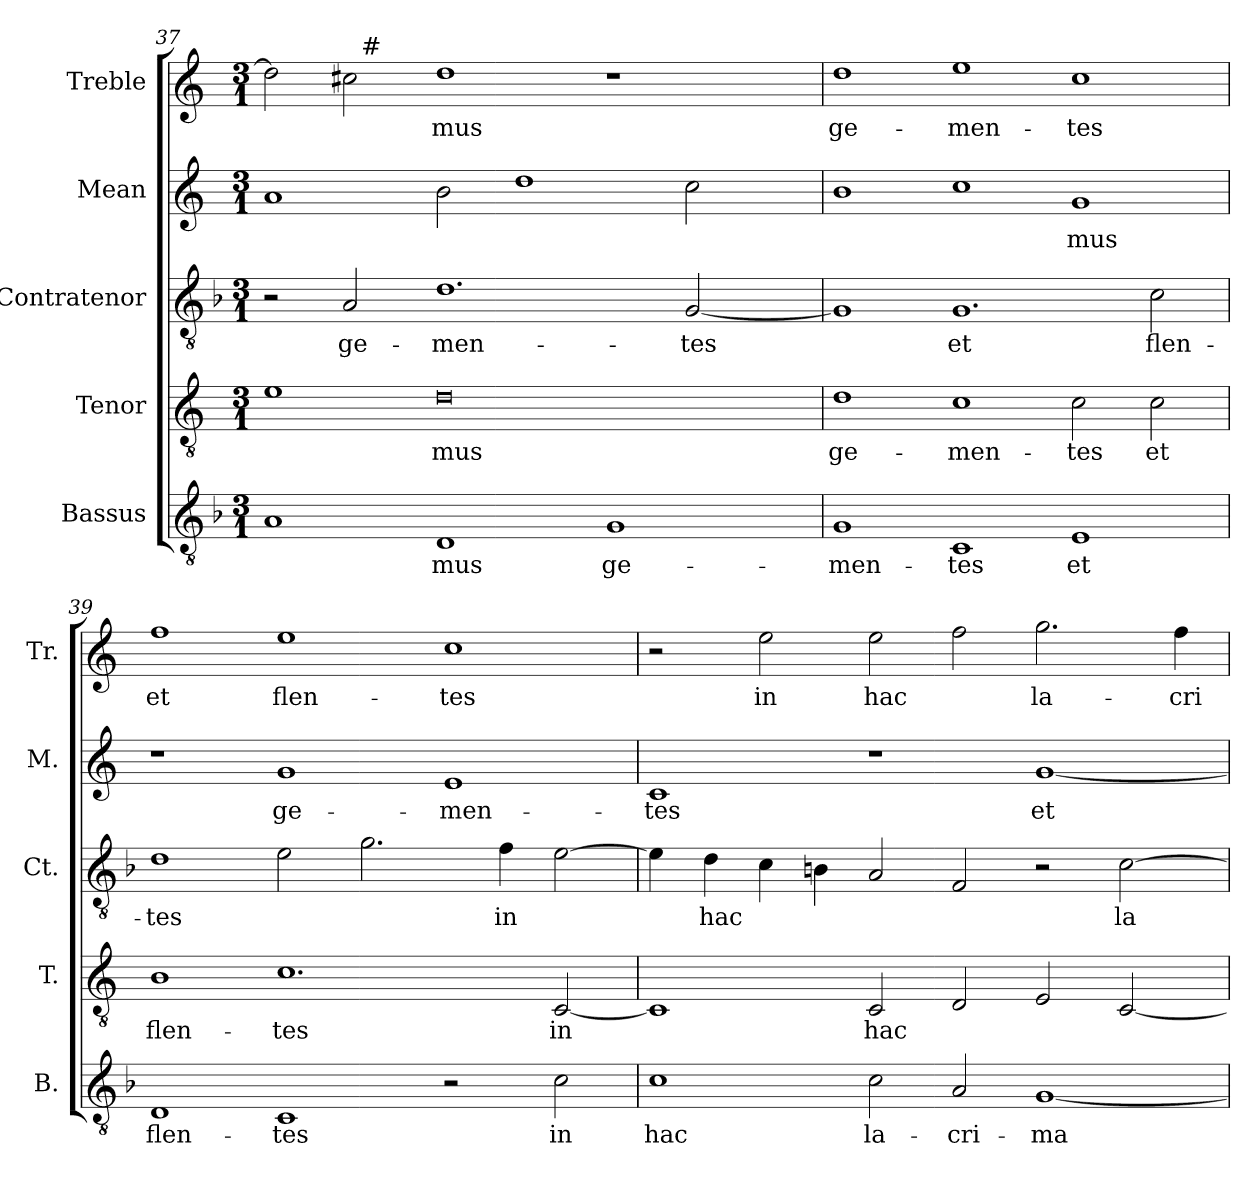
**kern	**text	**kern	**text	**kern	**text	**kern	**text	**kern	**text
*part5	*part5	*part4	*part4	*part3	*part3	*part2	*part2	*part1	*part1
*staff5	*staff5	*staff4	*staff4	*staff3	*staff3	*staff2	*staff2	*staff1	*staff1
*I"Bassus	*	*I"Tenor	*	*I"Contratenor	*	*I"Mean	*	*I"Treble	*
*I'B.	*	*I'T.	*	*I'Ct.	*	*I'M.	*	*I'Tr.	*
*clefGv2	*	*clefGv2	*	*clefGv2	*	*clefG2	*	*clefG2	*
*ITrd7c12	*	*ITrd7c12	*	*ITrd7c12	*	*	*	*	*
*k[b-]	*	*k[]	*	*k[b-]	*	*k[]	*	*k[]	*
*F:	*	*	*	*F:	*	*C:	*	*C:	*
*M3/1	*	*M3/1	*	*M3/1	*	*M3/1	*	*M3/1	*
=37	=37	=37	=37	=37	=37	=37	=37	=37	=37
*	*	*	*	*	*	*	*	*^	*
1AAi	.	1Ei	.	2r	.	1ai	.	2ddi\]	2ryy	.
!	!	!	!	!	!LO:LY:b:color=#000000	!	!	!	!	!
.	.	.	.	2AAi/	ge-	.	.	2cc#i\	32ryy	.
.	.	.	.	.	.	.	.	.	256ryy	.
!	!	!	!	!	!	!	!	!	!LO:TX:a:t=#	!
.	.	.	.	.	.	.	.	.	1ryy	.
!	!LO:LY:b:color=#000000	!	!	!	!	!	!	!	!	!
!	!	!	!LO:LY:b:color=#000000	!	!	!	!	!	!	!
!	!	!	!	!	!LO:LY:b:color=#000000	!	!	!	!	!
!	!	!	!	!	!	!	!	!	!	!LO:LY:b:color=#000000
1DDi	-mus	0Di	-mus	1.Di	-men-	2bi\	.	1ddi	.	-mus
.	.	.	.	.	.	1ddi	.	.	.	.
.	.	.	.	.	.	.	.	.	1ryy	.
!	!LO:LY:b:color=#000000	!	!	!	!	!	!	!	!	!
1GGi	ge-	.	.	.	.	.	.	1r	.	.
!	!	!	!	!	!LO:LY:b:color=#000000	!	!	!	!	!
.	.	.	.	[<2GGi/	-tes	2cci\	.	.	.	.
.	.	.	.	.	.	.	.	.	4ryy	.
.	.	.	.	.	.	.	.	.	8ryy	.
.	.	.	.	.	.	.	.	.	16ryy	.
.	.	.	.	.	.	.	.	.	64..ryy	.
*	*	*	*	*	*	*	*	*v	*v	*
=38`	=38`	=38`	=38`	=38`	=38`	=38`	=38`	=38`	=38`
*	*	*	*	*	*	*	*	*^	*
!	!LO:LY:b:color=#000000	!	!	!	!	!	!	!	!	!
*	*	*	*	*	*	*	*	*v	*v	*
*	*	*	*	*	*	*	*	*^	*
!	!	!	!LO:LY:b:color=#000000	!	!	!	!	!	!	!
*	*	*	*	*	*	*	*	*v	*v	*
*	*	*	*	*	*	*	*	*^	*
!	!	!	!	!	!	!	!	!	!	!LO:LY:b:color=#000000
*	*	*	*	*	*	*	*	*v	*v	*
1GGi	-men-	1Di	ge-	1GGi]	.	1bi	.	1ddi	ge-
!	!LO:LY:b:color=#000000	!	!	!	!	!	!	!	!
!	!	!	!LO:LY:b:color=#000000	!	!	!	!	!	!
!	!	!	!	!	!LO:LY:b:color=#000000	!	!	!	!
!	!	!	!	!	!	!	!	!	!LO:LY:b:color=#000000
1CCi	-tes	1Ci	-men-	1.GGi	et	1cci	.	1eei	-men-
!	!LO:LY:b:color=#000000	!	!	!	!	!	!	!	!
!	!	!	!LO:LY:b:color=#000000	!	!	!	!	!	!
!	!	!	!	!	!	!	!LO:LY:b:color=#000000	!	!
!	!	!	!	!	!	!	!	!	!LO:LY:b:color=#000000
1EEi	et	2Ci\	-tes	.	.	1gi	-mus	1cci	-tes
!	!	!	!LO:LY:b:color=#000000	!	!	!	!	!	!
!	!	!	!	!	!LO:LY:b:color=#000000	!	!	!	!
.	.	2Ci\	et	2Ci\	flen-	.	.	.	.
=39`	=39`	=39`	=39`	=39`	=39`	=39`	=39`	=39`	=39`
!	!LO:LY:b:color=#000000	!	!	!	!	!	!	!	!
!	!	!	!LO:LY:b:color=#000000	!	!	!	!	!	!
!	!	!	!	!	!LO:LY:b:color=#000000	!	!	!	!
!	!	!	!	!	!	!	!	!	!LO:LY:b:color=#000000
1DDi	flen-	1BBi	flen-	1Di	-tes	1r	.	1ffi	et
!	!LO:LY:b:color=#000000	!	!	!	!	!	!	!	!
!	!	!	!LO:LY:b:color=#000000	!	!	!	!	!	!
!	!	!	!	!	!	!	!LO:LY:b:color=#000000	!	!
!	!	!	!	!	!	!	!	!	!LO:LY:b:color=#000000
1CCi	-tes	1.Ci	-tes	2Ei\	.	1gi	ge-	1eei	flen-
.	.	.	.	2.Gi\	.	.	.	.	.
!	!	!	!	!	!	!	!LO:LY:b:color=#000000	!	!
!	!	!	!	!	!	!	!	!	!LO:LY:b:color=#000000
2r	.	.	.	.	.	1ei	-men-	1cci	-tes
!	!	!	!	!	!LO:LY:b:color=#000000	!	!	!	!
.	.	.	.	4Fi\	in	.	.	.	.
!	!LO:LY:b:color=#000000	!	!	!	!	!	!	!	!
!	!	!	!LO:LY:b:color=#000000	!	!	!	!	!	!
2Ci\	in	[<2CCi/	in	[>2Ei\	.	.	.	.	.
!!LO:LB:g=z
=40`	=40`	=40`	=40`	=40`	=40`	=40`	=40`	=40`	=40`
!	!LO:LY:b:color=#000000	!	!	!	!	!	!	!	!
!	!	!	!	!	!	!	!LO:LY:b:color=#000000	!	!
1Ci	hac	1CCi]	.	4Ei\]	.	1ci	-tes	2r	.
!	!	!	!	!	!LO:LY:b:color=#000000	!	!	!	!
.	.	.	.	4Di\	hac	.	.	.	.
!	!	!	!	!	!	!	!	!	!LO:LY:b:color=#000000
.	.	.	.	4Ci\	.	.	.	2eei\	in
.	.	.	.	4BBni\	.	.	.	.	.
!	!LO:LY:b:color=#000000	!	!	!	!	!	!	!	!
!	!	!	!LO:LY:b:color=#000000	!	!	!	!	!	!
!	!	!	!	!	!	!	!	!	!LO:LY:b:color=#000000
2Ci\	la-	2CCi/	hac	2AAi/	.	1r	.	2eei\	hac
!	!LO:LY:b:color=#000000	!	!	!	!	!	!	!	!
2AAi/	-cri-	2DDi/	.	2FFi/	.	.	.	2ffi\	.
!	!LO:LY:b:color=#000000	!	!	!	!	!	!	!	!
!	!	!	!	!	!	!	!LO:LY:b:color=#000000	!	!
!	!	!	!	!	!	!	!	!	!LO:LY:b:color=#000000
[<1GGi	-ma-	2EEi/	.	2r	.	[<1gi	et	2.ggi\	la-
!	!	!	!	!	!LO:LY:b:color=#000000	!	!	!	!
.	.	[<2CCi/	.	[>2Ci\	la-	.	.	.	.
!	!	!	!	!	!	!	!	!	!LO:LY:b:color=#000000
.	.	.	.	.	.	.	.	4ffi\	-cri-
=`	=`	=`	=`	=`	=`	=`	=`	=`	=`
*-	*-	*-	*-	*-	*-	*-	*-	*-	*-
